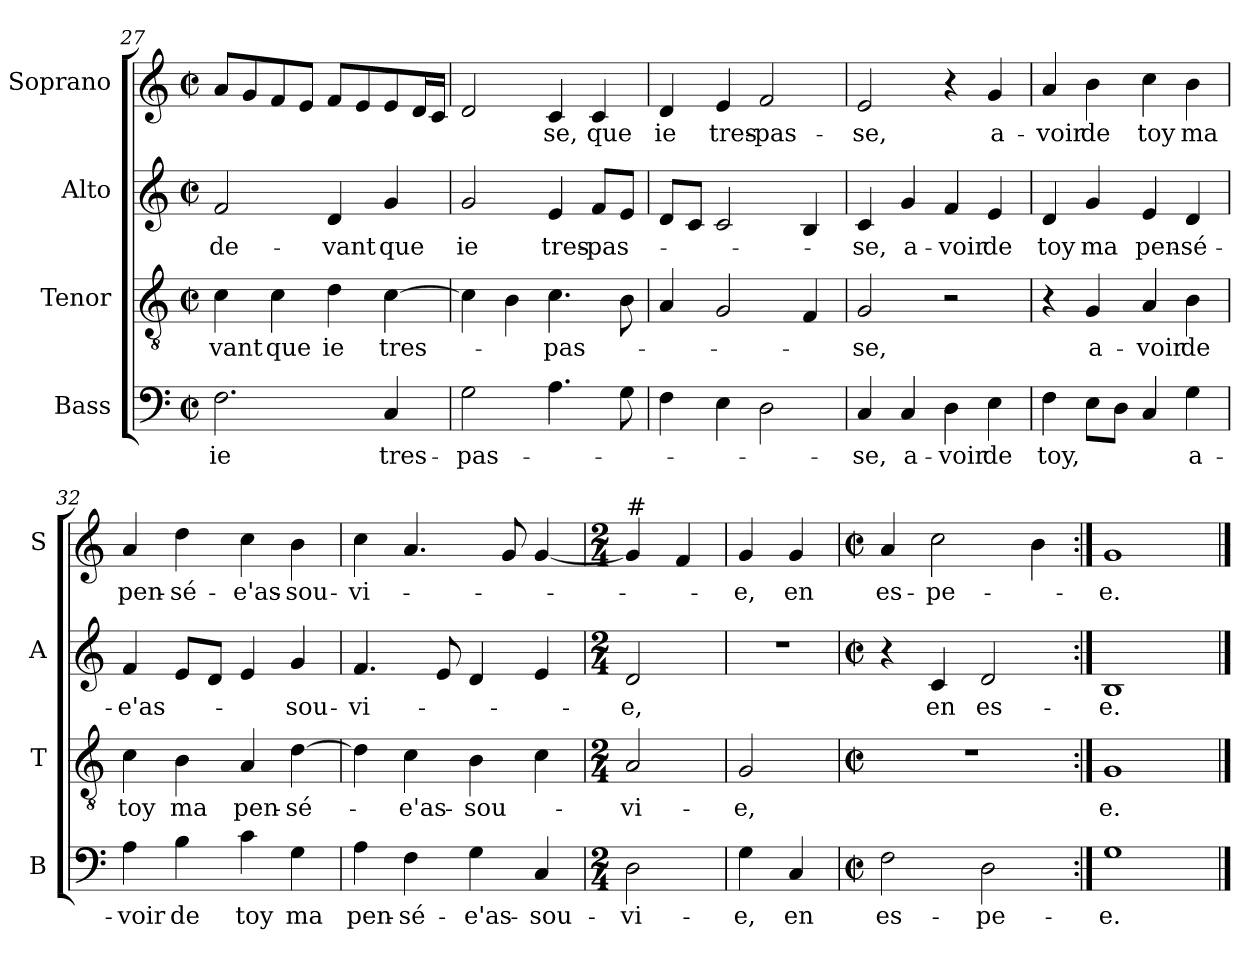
**kern	**text	**kern	**text	**kern	**text	**kern	**text
*part4	*part4	*part3	*part3	*part2	*part2	*part1	*part1
*staff4	*staff4	*staff3	*staff3	*staff2	*staff2	*staff1	*staff1
*I"Bass	*	*I"Tenor	*	*I"Alto	*	*I"Soprano	*
*I'B	*	*I'T	*	*I'A	*	*I'S	*
*clefF4	*	*clefGv2	*	*clefG2	*	*clefG2	*
*k[]	*	*k[]	*	*k[]	*	*k[]	*
*C:	*	*C:	*	*C:	*	*C:	*
*M2/2	*	*M2/2	*	*M2/2	*	*M2/2	*
*met(c|)	*	*met(c|)	*	*met(c|)	*	*met(c|)	*
=27	=27	=27	=27	=27	=27	=27	=27
!	!LO:LY:b	!	!LO:LY:b	!	!LO:LY:b	!	!
2.F\	ie	4c\	-vant	2f/	de-	8a/L	.
.	.	.	.	.	.	8g/	.
!	!	!	!LO:LY:b	!	!	!	!
.	.	4c\	que	.	.	8f/	.
.	.	.	.	.	.	8e/J	.
!	!	!	!LO:LY:b	!	!LO:LY:b	!	!
.	.	4d\	ie	4d/	-vant	8f/L	.
.	.	.	.	.	.	8e/	.
!	!LO:LY:b	!	!LO:LY:b	!	!LO:LY:b	!	!
4C/	tres-	[4c\	tres-	4g/	que	8e/	.
.	.	.	.	.	.	16d/L	.
.	.	.	.	.	.	16c/JJ	.
!!LO:LB:g=z
=28	=28	=28	=28	=28	=28	=28	=28
!	!LO:LY:b	!	!	!	!LO:LY:b	!	!
2G\	-pas-	4c\]	.	2g/	ie	2d/	.
.	.	4B\	.	.	.	.	.
!	!	!	!LO:LY:b	!	!LO:LY:b	!	!LO:LY:b
4.A\	.	4.c\	-pas-	4e/	tres-	4c/	-se,
!	!	!	!	!	!LO:LY:b	!	!LO:LY:b
.	.	.	.	8f/L	-pas-	4c/	que
8G\	.	8B\	.	8e/J	.	.	.
=29	=29	=29	=29	=29	=29	=29	=29
!	!	!	!	!	!	!	!LO:LY:b
4F\	.	4A/	.	8d/L	.	4d/	ie
.	.	.	.	8c/J	.	.	.
!	!	!	!	!	!	!	!LO:LY:b
4E\	.	2G/	.	2c/	.	4e/	tres-
!	!	!	!	!	!	!	!LO:LY:b
2D\	.	.	.	.	.	2f/	-pas-
.	.	4F/	.	4B/	.	.	.
=30	=30	=30	=30	=30	=30	=30	=30
!	!LO:LY:b	!	!LO:LY:b	!	!LO:LY:b	!	!LO:LY:b
4C/	-se,	2G/	-se,	4c/	-se,	2e/	-se,
!	!LO:LY:b	!	!	!	!LO:LY:b	!	!
4C/	a-	.	.	4g/	a-	.	.
!	!LO:LY:b	!	!	!	!LO:LY:b	!	!
4D\	-voir	2r	.	4f/	-voir	4r	.
!	!LO:LY:b	!	!	!	!LO:LY:b	!	!LO:LY:b
4E\	de	.	.	4e/	de	4g/	a-
=31	=31	=31	=31	=31	=31	=31	=31
!	!LO:LY:b	!	!	!	!LO:LY:b	!	!LO:LY:b
4F\	toy,	4r	.	4d/	toy	4a/	-voir
!	!	!	!LO:LY:b	!	!LO:LY:b	!	!LO:LY:b
8E\L	.	4G/	a-	4g/	ma	4b\	de
8D\J	.	.	.	.	.	.	.
!	!	!	!LO:LY:b	!	!LO:LY:b	!	!LO:LY:b
4C/	.	4A/	-voir	4e/	pen-	4cc\	toy
!	!LO:LY:b	!	!LO:LY:b	!	!LO:LY:b	!	!LO:LY:b
4G\	a-	4B\	de	4d/	-sé-	4b\	ma
=32	=32	=32	=32	=32	=32	=32	=32
!	!LO:LY:b	!	!LO:LY:b	!	!LO:LY:b	!	!LO:LY:b
4A\	-voir	4c\	toy	4f/	-e'as-	4a/	pen-
!	!LO:LY:b	!	!LO:LY:b	!	!	!	!LO:LY:b
4B\	de	4B\	ma	8e/L	.	4dd\	-sé-
.	.	.	.	8d/J	.	.	.
!	!LO:LY:b	!	!LO:LY:b	!	!	!	!LO:LY:b
4c\	toy	4A/	pen-	4e/	.	4cc\	-e'as-
!	!LO:LY:b	!	!LO:LY:b	!	!LO:LY:b	!	!LO:LY:b
4G\	ma	[4d\	-sé-	4g/	-sou-	4b\	-sou-
!!LO:LB:g=z
=33	=33	=33	=33	=33	=33	=33	=33
!	!LO:LY:b	!	!	!	!LO:LY:b	!	!LO:LY:b
4A\	pen-	4d\]	.	4.f/	-vi-	4cc\	-vi-
!	!LO:LY:b	!	!LO:LY:b	!	!	!	!
4F\	-sé-	4c\	-e'as-	.	.	4.a/	.
.	.	.	.	8e/	.	.	.
!	!LO:LY:b	!	!LO:LY:b	!	!	!	!
4G\	-e'as-	4B\	-sou-	4d/	.	.	.
.	.	.	.	.	.	8g/	.
!	!LO:LY:b	!	!	!	!	!	!
4C/	-sou-	4c\	.	4e/	.	[4g/	.
=34	=34	=34	=34	=34	=34	=34	=34
*M2/4	*	*M2/4	*	*M2/4	*	*M2/4	*
!	!	!	!	!	!	!LO:TX:a:t=#	!
!	!LO:LY:b	!	!LO:LY:b	!	!LO:LY:b	!	!
2D\	-vi-	2A/	-vi-	2d/	-e,	4g/]	.
.	.	.	.	.	.	4f/	.
=35	=35	=35	=35	=35	=35	=35	=35
!	!LO:LY:b	!	!LO:LY:b	!	!	!	!LO:LY:b
4G\	-e,	2G/	-e,	2r	.	4g/	-e,
!	!LO:LY:b	!	!	!	!	!	!LO:LY:b
4C/	en	.	.	.	.	4g/	en
=36	=36	=36	=36	=36	=36	=36	=36
*M2/2	*	*M2/2	*	*M2/2	*	*M2/2	*
*met(c|)	*	*met(c|)	*	*met(c|)	*	*met(c|)	*
!	!LO:LY:b	!	!	!	!	!	!LO:LY:b
2F\	es-	1r	.	4r	.	4a/	es-
!	!	!	!	!	!LO:LY:b	!	!LO:LY:b
.	.	.	.	4c/	en	2cc\	-pe-
!	!LO:LY:b	!	!	!	!LO:LY:b	!	!
2D\	-pe-	.	.	2d/	es-	.	.
.	.	.	.	.	.	4b\	.
=37:|!	=37:|!	=37:|!	=37:|!	=37:|!	=37:|!	=37:|!	=37:|!
!	!LO:LY:b	!	!LO:LY:b	!	!LO:LY:b	!	!LO:LY:b
1G	-e.	1G	e.	1B	-e.	1g	-e.
==	==	==	==	==	==	==	==
*-	*-	*-	*-	*-	*-	*-	*-
